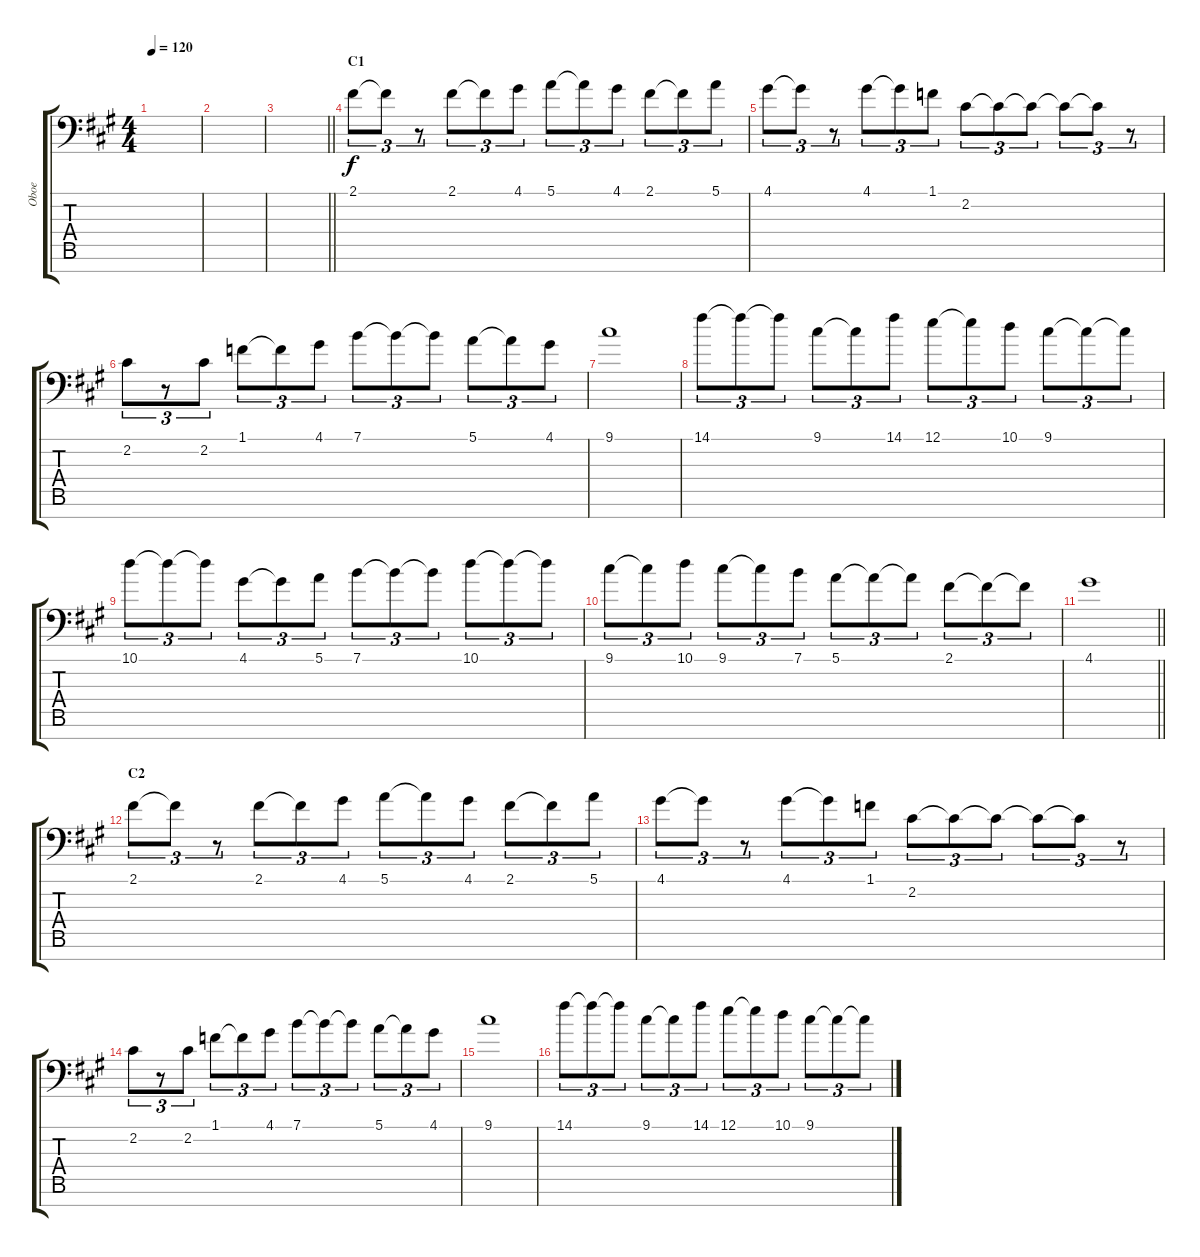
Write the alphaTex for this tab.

\track ("Oboe" "Oboe") {instrument oboe}
\staff {score tabs}
\tuning (E4 B3 G3 D3 A2 E2 C-1) {hide}
\ts (4 4)
\tempo 120
\clef f4
\ks a
|
|
\barLineRight lightlight
|
\section ("" "C1")
2.1.8{tu (3 2)} 2.1{t}.8{tu (3 2)} r.8{tu (3 2)} 2.1.8{tu (3 2)} 2.1{t}.8{tu (3 2)} 4.1.8{tu (3 2)} 5.1.8{tu (3 2)} 5.1{t}.8{tu (3 2)} 4.1.8{tu (3 2)} 2.1.8{tu (3 2)} 2.1{t}.8{tu (3 2)} 5.1.8{tu (3 2)} |
4.1.8{tu (3 2)} 4.1{t}.8{tu (3 2)} r.8{tu (3 2)} 4.1.8{tu (3 2)} 4.1{t}.8{tu (3 2)} 1.1.8{tu (3 2)} 2.2.8{tu (3 2)} 2.2{t}.8{tu (3 2)} 2.2{t}.8{tu (3 2)} 2.2{t}.8{tu (3 2)} 2.2{t}.8{tu (3 2)} r.8{tu (3 2)} |
2.2.8{tu (3 2)} r.8{tu (3 2)} 2.2.8{tu (3 2)} 1.1.8{tu (3 2)} 1.1{t}.8{tu (3 2)} 4.1.8{tu (3 2)} 7.1.8{tu (3 2)} 7.1{t}.8{tu (3 2)} 7.1{t}.8{tu (3 2)} 5.1.8{tu (3 2)} 5.1{t}.8{tu (3 2)} 4.1.8{tu (3 2)} |
9.1.1 |
14.1.8{tu (3 2)} 14.1{t}.8{tu (3 2)} 14.1{t}.8{tu (3 2)} 9.1.8{tu (3 2)} 9.1{t}.8{tu (3 2)} 14.1.8{tu (3 2)} 12.1.8{tu (3 2)} 12.1{t}.8{tu (3 2)} 10.1.8{tu (3 2)} 9.1.8{tu (3 2)} 9.1{t}.8{tu (3 2)} 9.1{t}.8{tu (3 2)} |
10.1.8{tu (3 2)} 10.1{t}.8{tu (3 2)} 10.1{t}.8{tu (3 2)} 4.1.8{tu (3 2)} 4.1{t}.8{tu (3 2)} 5.1.8{tu (3 2)} 7.1.8{tu (3 2)} 7.1{t}.8{tu (3 2)} 7.1{t}.8{tu (3 2)} 10.1.8{tu (3 2)} 10.1{t}.8{tu (3 2)} 10.1{t}.8{tu (3 2)} |
9.1.8{tu (3 2)} 9.1{t}.8{tu (3 2)} 10.1.8{tu (3 2)} 9.1.8{tu (3 2)} 9.1{t}.8{tu (3 2)} 7.1.8{tu (3 2)} 5.1.8{tu (3 2)} 5.1{t}.8{tu (3 2)} 5.1{t}.8{tu (3 2)} 2.1.8{tu (3 2)} 2.1{t}.8{tu (3 2)} 2.1{t}.8{tu (3 2)} |
\barLineRight lightlight
4.1.1 |
\section ("" "C2")
2.1.8{tu (3 2)} 2.1{t}.8{tu (3 2)} r.8{tu (3 2)} 2.1.8{tu (3 2)} 2.1{t}.8{tu (3 2)} 4.1.8{tu (3 2)} 5.1.8{tu (3 2)} 5.1{t}.8{tu (3 2)} 4.1.8{tu (3 2)} 2.1.8{tu (3 2)} 2.1{t}.8{tu (3 2)} 5.1.8{tu (3 2)} |
4.1.8{tu (3 2)} 4.1{t}.8{tu (3 2)} r.8{tu (3 2)} 4.1.8{tu (3 2)} 4.1{t}.8{tu (3 2)} 1.1.8{tu (3 2)} 2.2.8{tu (3 2)} 2.2{t}.8{tu (3 2)} 2.2{t}.8{tu (3 2)} 2.2{t}.8{tu (3 2)} 2.2{t}.8{tu (3 2)} r.8{tu (3 2)} |
2.2.8{tu (3 2)} r.8{tu (3 2)} 2.2.8{tu (3 2)} 1.1.8{tu (3 2)} 1.1{t}.8{tu (3 2)} 4.1.8{tu (3 2)} 7.1.8{tu (3 2)} 7.1{t}.8{tu (3 2)} 7.1{t}.8{tu (3 2)} 5.1.8{tu (3 2)} 5.1{t}.8{tu (3 2)} 4.1.8{tu (3 2)} |
9.1.1 |
14.1.8{tu (3 2)} 14.1{t}.8{tu (3 2)} 14.1{t}.8{tu (3 2)} 9.1.8{tu (3 2)} 9.1{t}.8{tu (3 2)} 14.1.8{tu (3 2)} 12.1.8{tu (3 2)} 12.1{t}.8{tu (3 2)} 10.1.8{tu (3 2)} 9.1.8{tu (3 2)} 9.1{t}.8{tu (3 2)} 9.1{t}.8{tu (3 2)}
